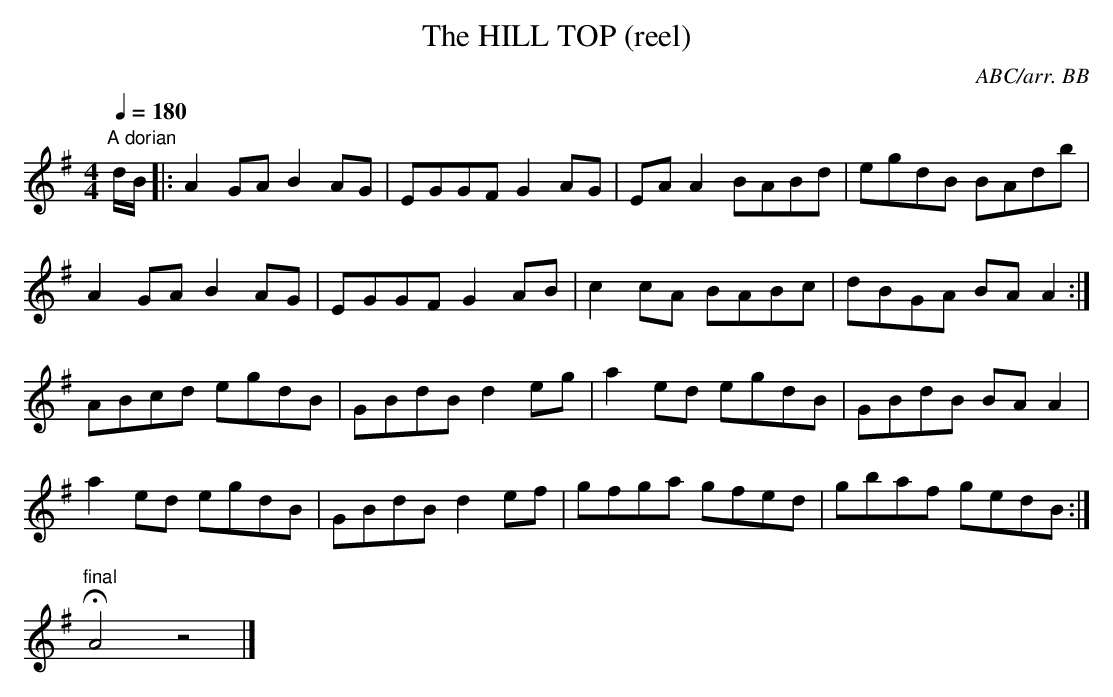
X:1
T:HILL TOP (reel), The
C:ABC/arr. BB
L:1/8
M:4/4
Q:1/4=180
K:G
"A dorian"
d/B/|: A2GA B2 AG|EGGF G2 AG|EAA2 BABd|egdB BAdb|
A2GA B2AG|EGGF G2 AB|c2cA BABc|dBGA BA A2:|
ABcd egdB|GBdB d2eg|a2 ed egdB|GBdB BA A2|
a2ed egdB|GBdB d2ef|gfga gfed|gbaf gedB:|
"final"HA4z4|]
